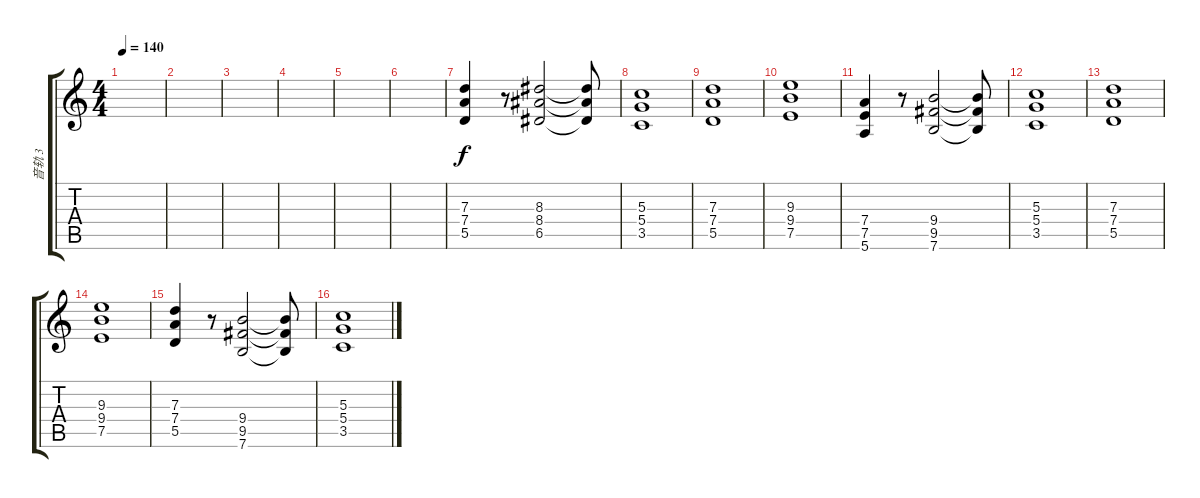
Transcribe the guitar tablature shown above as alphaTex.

\track ("音轨 3" "音轨 3") {instrument distortionguitar}
\staff {score tabs}
\tuning (E4 B3 G3 D3 A2 E2) {hide}
\ts (4 4)
\tempo 140
\clef g2
\ks c
|
|
|
|
|
|
(7.3 7.4 5.5).4 r.8 (8.3 8.4 6.5).2 (8.3{t} 8.4{t} 6.5{t}).8 |
(5.3 5.4 3.5).1 |
(7.3 7.4 5.5).1 |
(9.3 9.4 7.5).1 |
(7.4 7.5 5.6).4 r.8 (9.4 9.5 7.6).2 (9.4{t} 9.5{t} 7.6{t}).8 |
(5.3 5.4 3.5).1 |
(7.3 7.4 5.5).1 |
(9.3 9.4 7.5).1 |
(7.3 7.4 5.5).4 r.8 (9.4 9.5 7.6).2 (9.4{t} 9.5{t} 7.6{t}).8 |
(5.3 5.4 3.5).1
